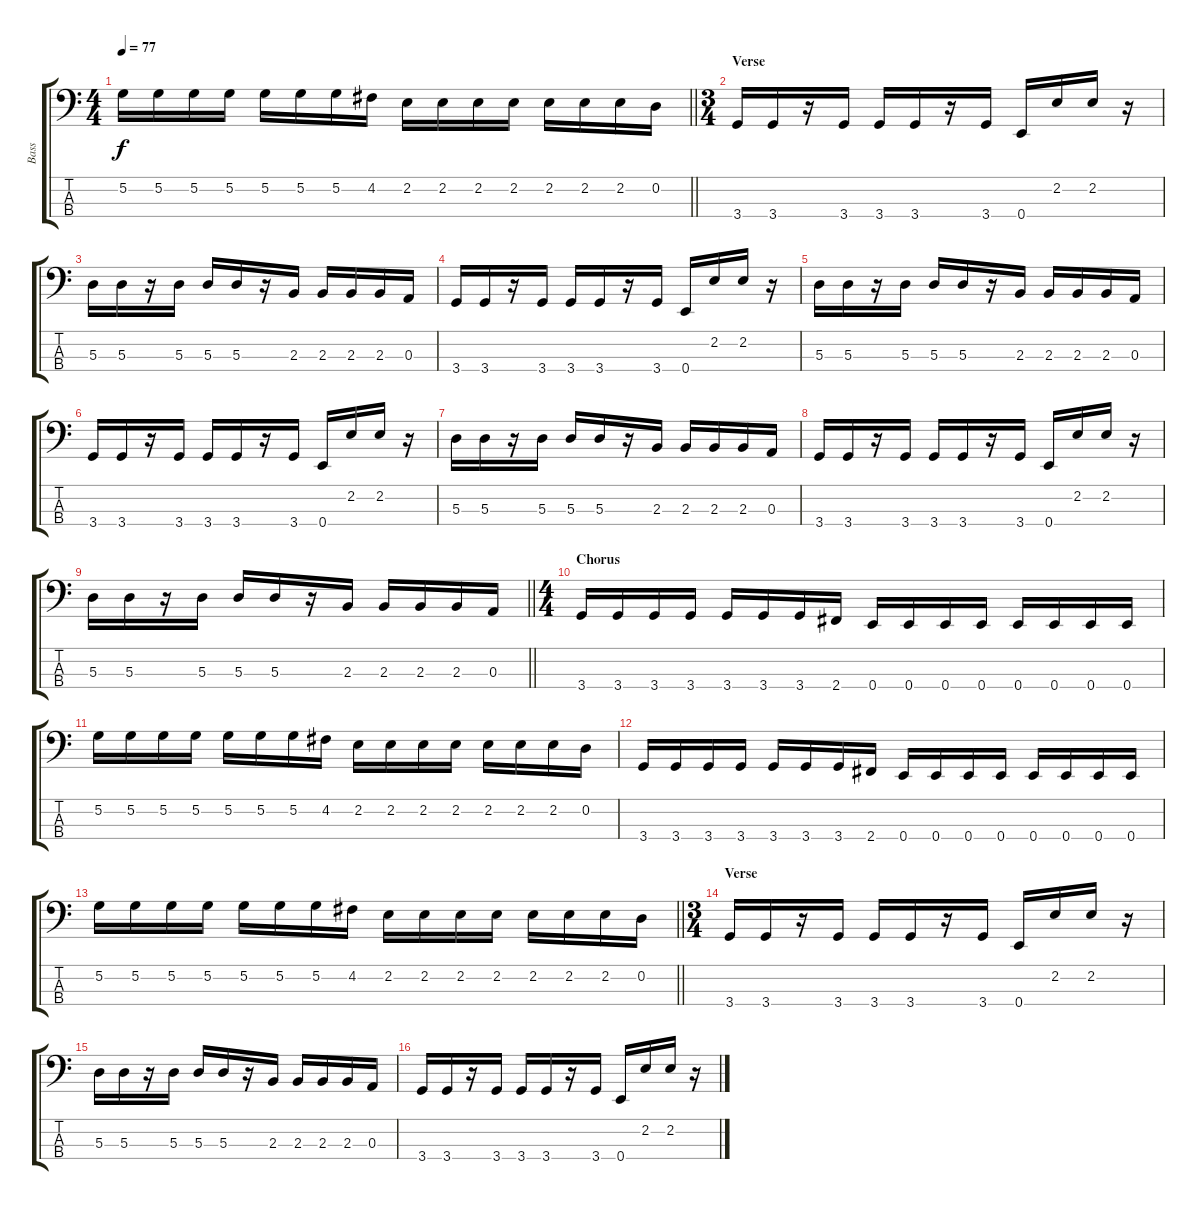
\track ("Bass" "Bass") {instrument electricbasspick}
\staff {score tabs}
\tuning (G2 D2 A1 E1) {hide}
\ts (4 4)
\tempo 77
\clef f4
\barLineRight lightlight
\ks c
5.2.16{dy f} 5.2.16 5.2.16 5.2.16 5.2.16 5.2.16 5.2.16 4.2.16 2.2.16 2.2.16 2.2.16 2.2.16 2.2.16 2.2.16 2.2.16 0.2.16 |
\ts (3 4)
\section ("" "Verse")
3.4.16 3.4.16 r.16 3.4.16 3.4.16 3.4.16 r.16 3.4.16 0.4.16 2.2.16 2.2.16 r.16 |
5.3.16 5.3.16 r.16 5.3.16 5.3.16 5.3.16 r.16 2.3.16 2.3.16 2.3.16 2.3.16 0.3.16 |
3.4.16 3.4.16 r.16 3.4.16 3.4.16 3.4.16 r.16 3.4.16 0.4.16 2.2.16 2.2.16 r.16 |
5.3.16 5.3.16 r.16 5.3.16 5.3.16 5.3.16 r.16 2.3.16 2.3.16 2.3.16 2.3.16 0.3.16 |
3.4.16 3.4.16 r.16 3.4.16 3.4.16 3.4.16 r.16 3.4.16 0.4.16 2.2.16 2.2.16 r.16 |
5.3.16 5.3.16 r.16 5.3.16 5.3.16 5.3.16 r.16 2.3.16 2.3.16 2.3.16 2.3.16 0.3.16 |
3.4.16 3.4.16 r.16 3.4.16 3.4.16 3.4.16 r.16 3.4.16 0.4.16 2.2.16 2.2.16 r.16 |
\barLineRight lightlight
5.3.16 5.3.16 r.16 5.3.16 5.3.16 5.3.16 r.16 2.3.16 2.3.16 2.3.16 2.3.16 0.3.16 |
\ts (4 4)
\section ("" "Chorus")
3.4.16 3.4.16 3.4.16 3.4.16 3.4.16 3.4.16 3.4.16 2.4.16 0.4.16 0.4.16 0.4.16 0.4.16 0.4.16 0.4.16 0.4.16 0.4.16 |
5.2.16 5.2.16 5.2.16 5.2.16 5.2.16 5.2.16 5.2.16 4.2.16 2.2.16 2.2.16 2.2.16 2.2.16 2.2.16 2.2.16 2.2.16 0.2.16 |
3.4.16 3.4.16 3.4.16 3.4.16 3.4.16 3.4.16 3.4.16 2.4.16 0.4.16 0.4.16 0.4.16 0.4.16 0.4.16 0.4.16 0.4.16 0.4.16 |
\barLineRight lightlight
5.2.16 5.2.16 5.2.16 5.2.16 5.2.16 5.2.16 5.2.16 4.2.16 2.2.16 2.2.16 2.2.16 2.2.16 2.2.16 2.2.16 2.2.16 0.2.16 |
\ts (3 4)
\section ("" "Verse")
3.4.16 3.4.16 r.16 3.4.16 3.4.16 3.4.16 r.16 3.4.16 0.4.16 2.2.16 2.2.16 r.16 |
5.3.16 5.3.16 r.16 5.3.16 5.3.16 5.3.16 r.16 2.3.16 2.3.16 2.3.16 2.3.16 0.3.16 |
3.4.16 3.4.16 r.16 3.4.16 3.4.16 3.4.16 r.16 3.4.16 0.4.16 2.2.16 2.2.16 r.16
